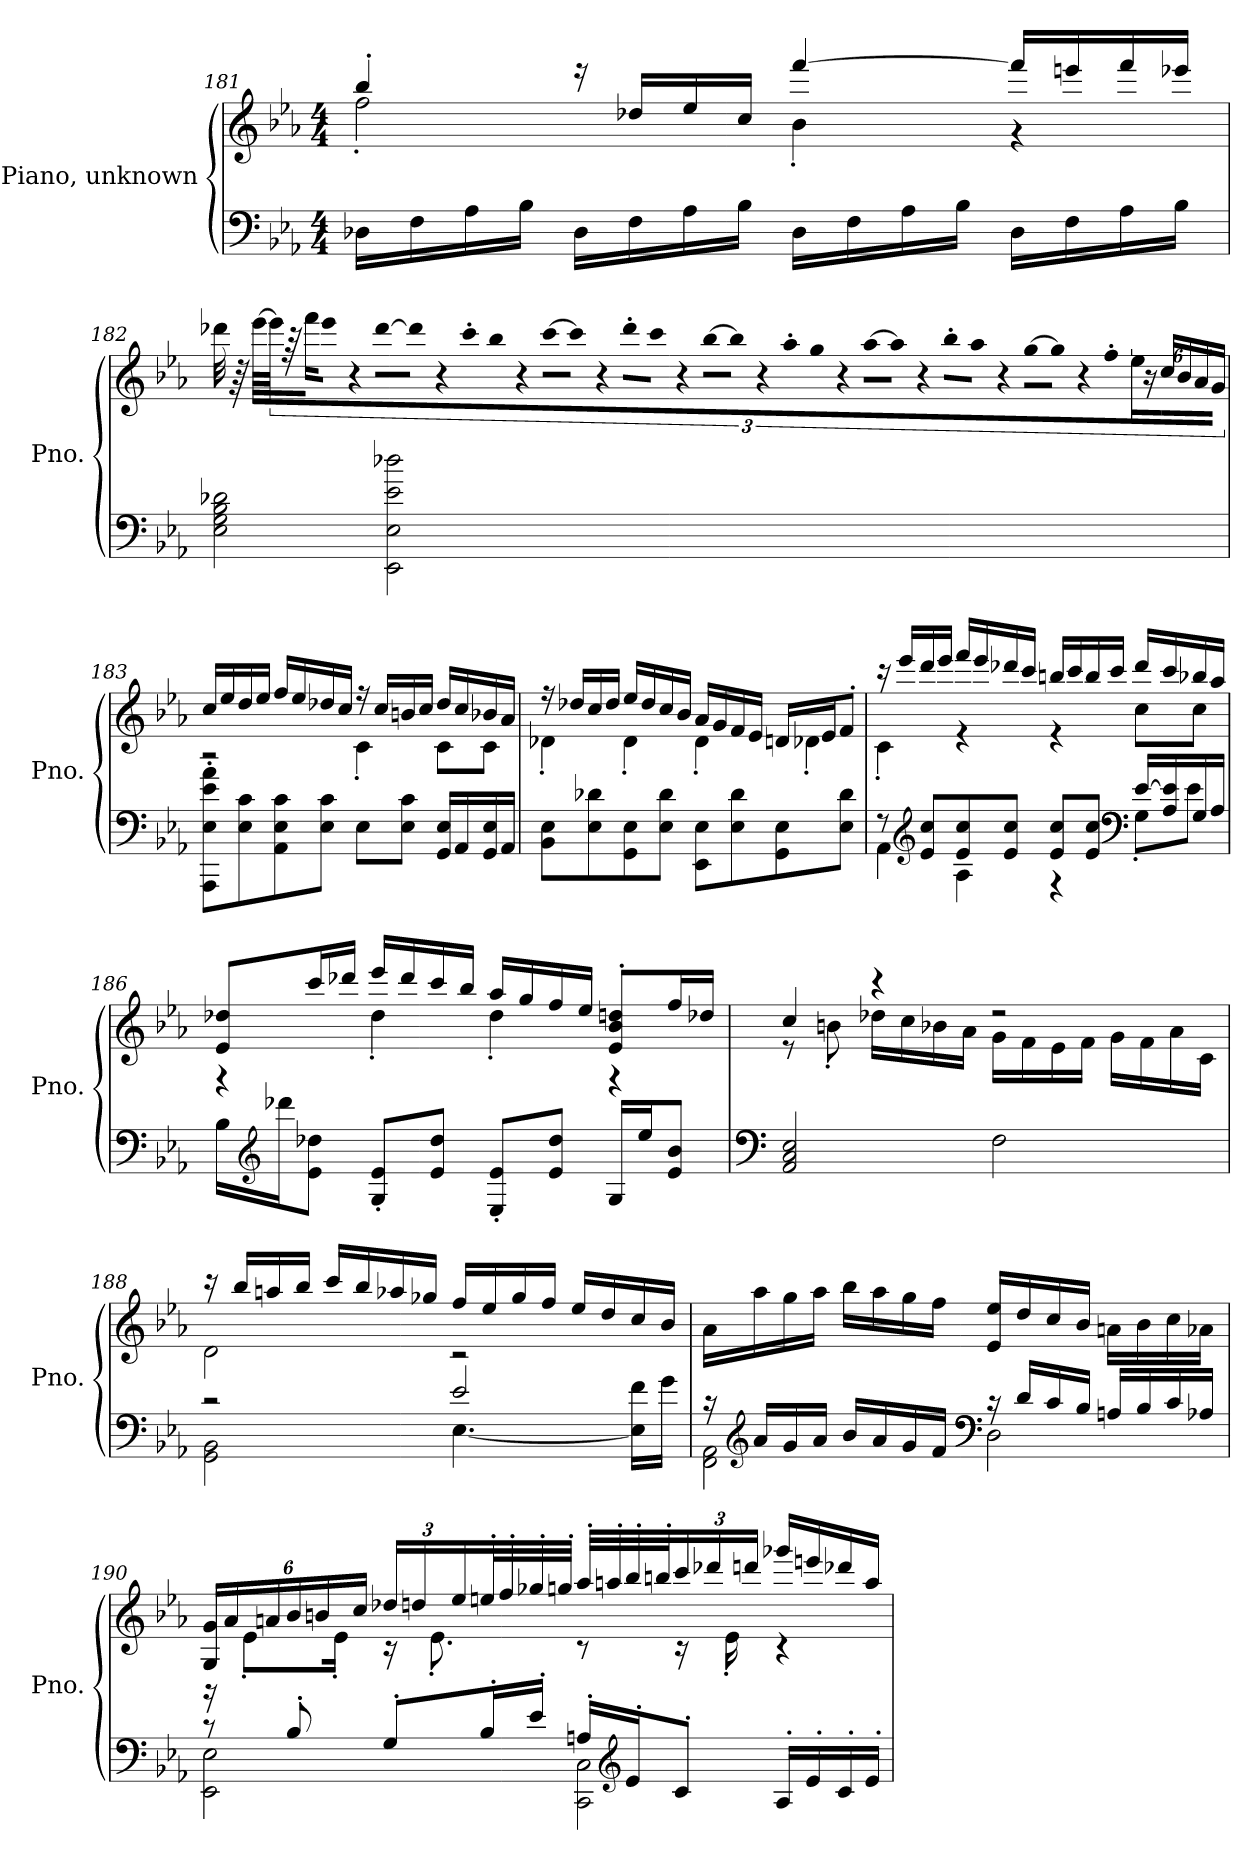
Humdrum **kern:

**kern	**kern
*part1	*part1
*staff2	*staff1
*I"Piano, unknown	*
*I'Pno.	*
*clefF4	*clefG2
*k[b-e-a-]	*k[b-e-a-]
*M4/4	*M4/4
=181	=181
*	*^
16D-X\LL	4bb-'/	2ff'\
16F\	.	.
16A-\	.	.
16B-\JJ	.	.
16D-\LL	16r	.
16F\	16dd-X/LL	.
16A-\	16ee-/	.
16B-\JJ	16cc/JJ	.
16D-\LL	[4fff/	4b-'\
16F\	.	.
16A-\	.	.
16B-\JJ	.	.
16D-\LL	16fff/LL]	4r
16F\	16eeen/	.
16A-\	16fff/	.
16B-\JJ	16eee-X/JJ	.
*	*v	*v
!!LO:LB:g=z
=182	=182
2E-\ 2G\ 2B-\ 2d-X\	32ddd-X\
.	64r
.	[64eee-\LLLL
.	96eee-\JJJJ]
.	96r
.	24fff\LL
.	32eee-\JJk
.	64r
.	[64ddd-\LLLL
.	64ddd-\JJJJ]
.	64r
.	32ccc'\
.	32bb-\
.	64r
.	[64ccc\LLLL
.	64ccc\JJJJ]
.	64r
.	32ddd-'\LLL
.	32ccc\JJJ
.	64r
.	[64bb-\LLLL
.	64bb-\JJJJ]
.	64r
.	32aa-'\
2EE-\ 2E-\ 2e-\ 2dd-X\	32gg\
.	64r
.	[64aa-\LLLL
.	64aa-\JJJJ]
.	64r
.	32bb-'\LLL
.	32aa-\JJJ
.	64r
.	[64gg\LLLL
.	64gg\JJJJ]
.	64r
.	32ff'\
.	24ee-\
.	24r
.	24cc/LL
*	*Xbrackettup
.	24b-/
.	24a-/
.	24g/JJ
!!LO:LB:g=z
=183	=183
*	*^
8AAA-\' 8E-\' 8e-\' 8a-\'L	16cc/LL	2r
.	16ee-/	.
8E-\ 8c\	16dd/	.
.	16ee-/JJ	.
8AA-\ 8E-\ 8c\	16ff/LL	.
.	16ee-/	.
8E-\ 8c\J	16dd-X/	.
.	16cc/JJ	.
8E-\L	16r	4c'\
.	16cc/LL	.
8E-\ 8c\J	16bn/	.
.	16cc/JJ	.
16GG/ 16E-/LL	16dd-/LL	8c\L
16AA-/	16cc/	.
16GG/ 16E-/	16b-X/	8c\J
16AA-/JJ	16a-/JJ	.
=184	=184	=184
8BB-\ 8E-\L	16r	4d-X'\
.	16dd-X/LL	.
8E-\ 8d-X\	16cc/	.
.	16dd-/JJ	.
8GG\ 8E-\	16ee-/LL	4d-'\
.	16dd-/	.
8E-\ 8d-\J	16cc/	.
.	16b-/JJ	.
8EE-\ 8E-\L	16a-/LL	4d-'\
.	16g/	.
8E-\ 8d-\	16f/	.
.	16e-/JJ	.
8GG\ 8E-\	16dn/LL	4d-X'\
.	16e-/J	.
8E-\ 8d-\J	8f'/J	.
!!LO:LB:g=z	!!
=185	=185	=185
*^	*	*
8r	4AA-\	16r	4c'\
.	.	16eee-/LL	.
*clefG2	*	*	*
8e-/ 8cc/L	.	16ddd/	.
.	.	16eee-/JJ	.
8e-/ 8cc/	4A-\	16fff/LL	4r
.	.	16eee-/	.
8e-/ 8cc/J	.	16ddd-X/	.
.	.	16ccc/JJ	.
8e-/ 8cc/L	4r	16bbn/LL	4r
.	.	16ccc/	.
8e-/ 8cc/J	.	16bb/	.
.	.	16ccc/JJ	.
*clefF4	*	*	*
[16e-/LL	8G'\L	16ddd-/LL	8cc\L
16A-/ 16e-/]	.	16ccc/	.
16G/	8e-\J	16bb-X/	8cc\J
16A-/JJ	.	16aa-/JJ	.
*v	*v	*	*
!!LO:LB:g=z	!!
=186	=186	=186
16B-\LL	8e-/ 8dd-X/L	4r
*clefG2	*	*
16ddd-X\J	.	.
8e-\ 8dd-X\J	16ccc/L	.
.	16ddd-X/JJ	.
8G/' 8e-/'L	16eee-/LL	4dd-'\
.	16ddd-/	.
8e-/ 8dd-/J	16ccc/	.
.	16bb-/JJ	.
8E-/' 8e-/'L	16aa-/LL	4dd-'\
.	16gg/	.
8e-/ 8dd-/J	16ff/	.
.	16ee-/JJ	.
16G/LL	8e-/' 8b-/' 8ddn/'L	4r
16ee-/J	.	.
8e-/ 8b-/J	16ff/L	.
.	16dd-X/JJ	.
=187	=187	=187
*clefF4	*	*
2AA-/ 2C/ 2E-/	4cc/	8r
.	.	8bn'\
.	4r	16dd-X\LL
.	.	16cc\
.	.	16b-X\
.	.	16a-\JJ
2F\	2r	16g\LL
.	.	16f\
.	.	16e-\
.	.	16f\JJ
.	.	16g\LL
.	.	16f\
.	.	16a-\
.	.	16c\JJ
!!LO:LB:g=z	!!
=188	=188	=188
*^	*	*
2r	2GG\ 2BB-\	16r	2d\
.	.	16bb-/LL	.
.	.	16aan/	.
.	.	16bb-/JJ	.
.	.	16ccc/LL	.
.	.	16bb-/	.
.	.	16aa-X/	.
.	.	16gg-X/JJ	.
2e-/	[4.E-\	16ff/LL	2r
.	.	16ee-/	.
.	.	16gg-/	.
.	.	16ff/JJ	.
.	.	16ee-/LL	.
.	.	16dd/	.
.	16E-\] 16f\LL	16cc/	.
.	16g\JJ	16b-/JJ	.
*	*	*v	*v
=189	=189	=189
16r	2FF\ 2AA-\	16a-\LL
*clefG2	*	*
16a-/LL	.	16aa-\
16g/	.	16gg\
16a-/JJ	.	16aa-\JJ
16b-/LL	.	16bb-\LL
16a-/	.	16aa-\
16g/	.	16gg\
16f/JJ	.	16ff\JJ
*clefF4	*	*
16r	2D\	16e-/ 16ee-/LL
16d/LL	.	16dd/
16c/	.	16cc/
16B-/JJ	.	16b-/JJ
16An/LL	.	16an\LL
16B-/	.	16b-\
16c/	.	16cc\
16A-X/JJ	.	16a-X\JJ
!!LO:PB:g=z
=190	=190	=190
*	*	*^
8r	2EE-\ 2E-\	24G/ 24g/LL	16r
.	.	24a-/	.
.	.	.	8e-'\L
.	.	24an/	.
8B-'/	.	24b-/	.
.	.	24bn/	.
.	.	.	16e-'\Jk
.	.	24cc/JJ	.
8G'/L	.	24dd-X/LL	16r
.	.	24ddn/	.
.	.	.	8.e-'\
.	.	24ee-/	.
16B-'/L	.	32een'/L	.
.	.	32ff'/	.
16e-'/JJ	.	32gg-X'/	.
.	.	32ggn'/JJJ	.
16An'/LL	2CC\ 2C\	32aa-'/LLL	8r
.	.	32aan'/	.
*clefG2	*	*	*
16e-'/J	.	32bb-'/	.
.	.	32bbn'/J	.
8c'/J	.	24ccc/	16r
.	.	24ddd-X/	.
.	.	.	16e-'\
.	.	24dddn/JJ	.
16A'/LL	.	16ggg-X/LL	4r
16e-'/	.	16eeen/	.
16c'/	.	16ddd-X/	.
16e-'/JJ	.	16aa/JJ	.
*v	*v	*	*
*	*v	*v
=	=
*-	*-
